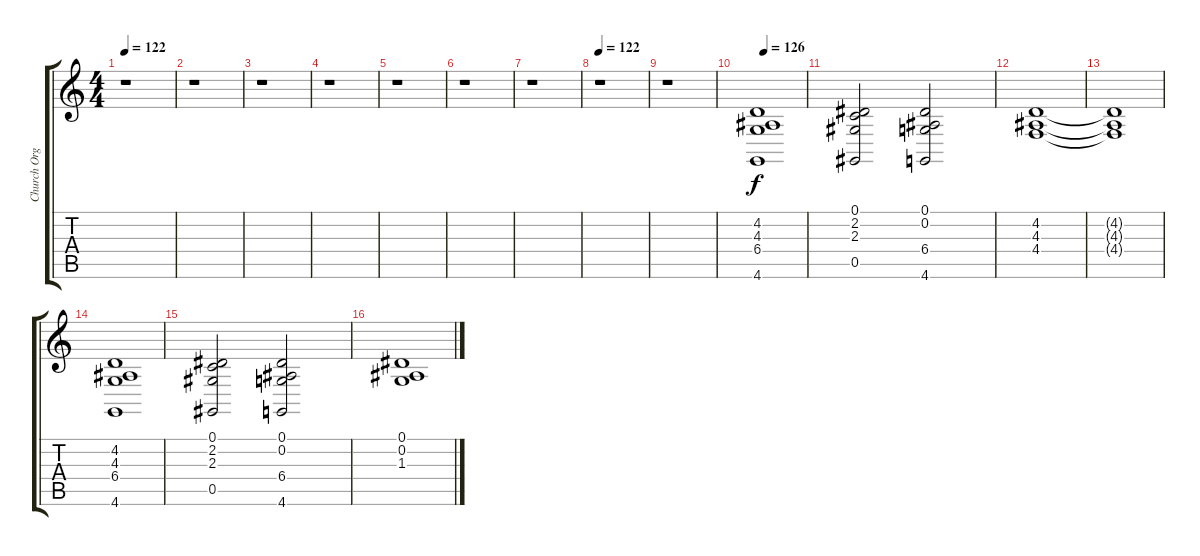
\track ("Church Organ" "Church Org") {instrument churchorgan}
\staff {score tabs}
\tuning (Eb4 Bb3 Gb3 Db3 Ab2 Eb2) {hide}
\ts (4 4)
\tempo 122
\clef g2
\ks c
r.1{dy f} |
r.1 |
r.1 |
r.1 |
r.1 |
r.1 |
r.1 |
\tempo 122
r.1 |
r.1 |
\tempo 126
(4.2 4.3 6.4 4.6).1 |
(0.1 2.2 2.3 0.5).2 (0.1 0.2 6.4 4.6).2 |
(4.2 4.3 4.4).1 |
(4.2{t} 4.3{t} 4.4{t}).1 |
(4.2 4.3 6.4 4.6).1 |
(0.1 2.2 2.3 0.5).2 (0.1 0.2 6.4 4.6).2 |
(0.1 0.2 1.3).1
